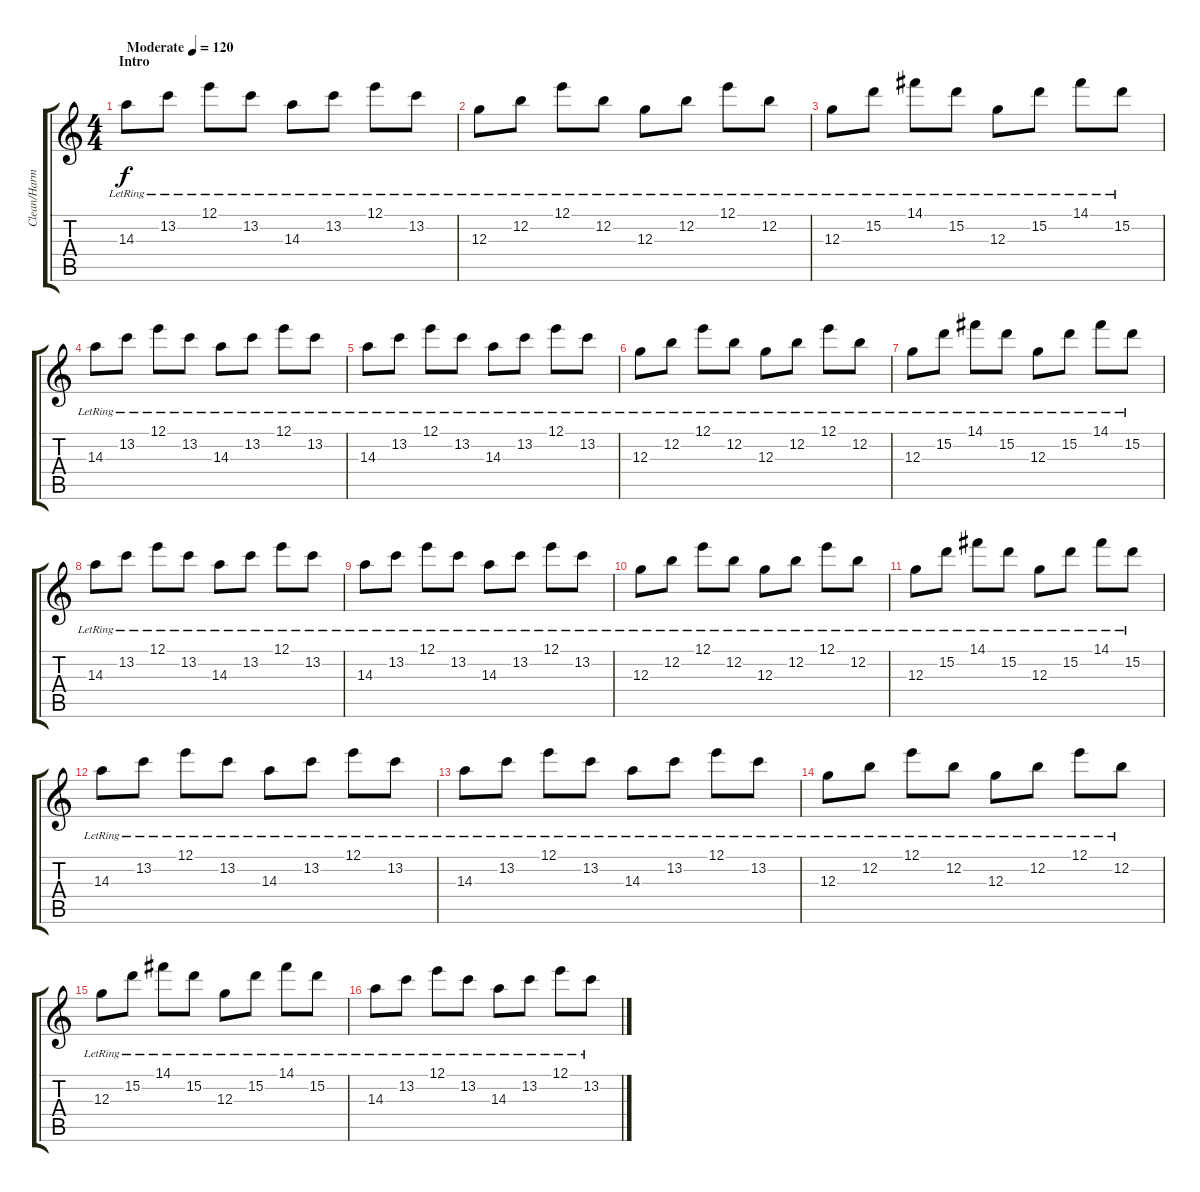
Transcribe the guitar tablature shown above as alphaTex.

\track ("Clean/Harmony Rhythm Gtr." "Clean/Harm") {instrument electricguitarclean}
\staff {score tabs}
\tuning (E4 B3 G3 D3 A2 E2) {hide}
\ts (4 4)
\section ("" "Intro")
\tempo (120 "Moderate")
\clef g2
\ks c
14.3{lr}.8{dy f instrument electricguitarclean} 13.2{lr}.8 12.1{lr}.8 13.2{lr}.8 14.3{lr}.8 13.2{lr}.8 12.1{lr}.8 13.2{lr}.8 |
12.3{lr}.8 12.2{lr}.8 12.1{lr}.8 12.2{lr}.8 12.3{lr}.8 12.2{lr}.8 12.1{lr}.8 12.2{lr}.8 |
12.3{lr}.8 15.2{lr}.8 14.1{lr}.8 15.2{lr}.8 12.3{lr}.8 15.2{lr}.8 14.1{lr}.8 15.2{lr}.8 |
14.3{lr}.8 13.2{lr}.8 12.1{lr}.8 13.2{lr}.8 14.3{lr}.8 13.2{lr}.8 12.1{lr}.8 13.2{lr}.8 |
14.3{lr}.8 13.2{lr}.8 12.1{lr}.8 13.2{lr}.8 14.3{lr}.8 13.2{lr}.8 12.1{lr}.8 13.2{lr}.8 |
12.3{lr}.8 12.2{lr}.8 12.1{lr}.8 12.2{lr}.8 12.3{lr}.8 12.2{lr}.8 12.1{lr}.8 12.2{lr}.8 |
12.3{lr}.8 15.2{lr}.8 14.1{lr}.8 15.2{lr}.8 12.3{lr}.8 15.2{lr}.8 14.1{lr}.8 15.2{lr}.8 |
14.3{lr}.8 13.2{lr}.8 12.1{lr}.8 13.2{lr}.8 14.3{lr}.8 13.2{lr}.8 12.1{lr}.8 13.2{lr}.8 |
14.3{lr}.8 13.2{lr}.8 12.1{lr}.8 13.2{lr}.8 14.3{lr}.8 13.2{lr}.8 12.1{lr}.8 13.2{lr}.8 |
12.3{lr}.8 12.2{lr}.8 12.1{lr}.8 12.2{lr}.8 12.3{lr}.8 12.2{lr}.8 12.1{lr}.8 12.2{lr}.8 |
12.3{lr}.8 15.2{lr}.8 14.1{lr}.8 15.2{lr}.8 12.3{lr}.8 15.2{lr}.8 14.1{lr}.8 15.2{lr}.8 |
14.3{lr}.8 13.2{lr}.8 12.1{lr}.8 13.2{lr}.8 14.3{lr}.8 13.2{lr}.8 12.1{lr}.8 13.2{lr}.8 |
14.3{lr}.8 13.2{lr}.8 12.1{lr}.8 13.2{lr}.8 14.3{lr}.8 13.2{lr}.8 12.1{lr}.8 13.2{lr}.8 |
12.3{lr}.8 12.2{lr}.8 12.1{lr}.8 12.2{lr}.8 12.3{lr}.8 12.2{lr}.8 12.1{lr}.8 12.2{lr}.8 |
12.3{lr}.8 15.2{lr}.8 14.1{lr}.8 15.2{lr}.8 12.3{lr}.8 15.2{lr}.8 14.1{lr}.8 15.2{lr}.8 |
14.3{lr}.8 13.2{lr}.8 12.1{lr}.8 13.2{lr}.8 14.3{lr}.8 13.2{lr}.8 12.1{lr}.8 13.2{lr}.8
